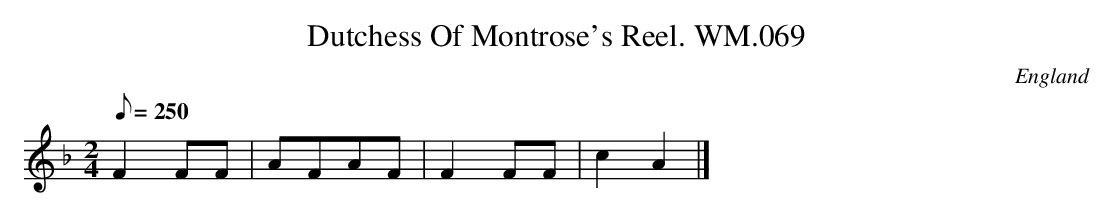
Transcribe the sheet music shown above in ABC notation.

X:1
T:Dutchess Of Montrose's Reel. WM.069
M:2/4
L:1/8
Q:250
O:England
K:F
F2FF|AFAF|F2FF|c2A2|]
